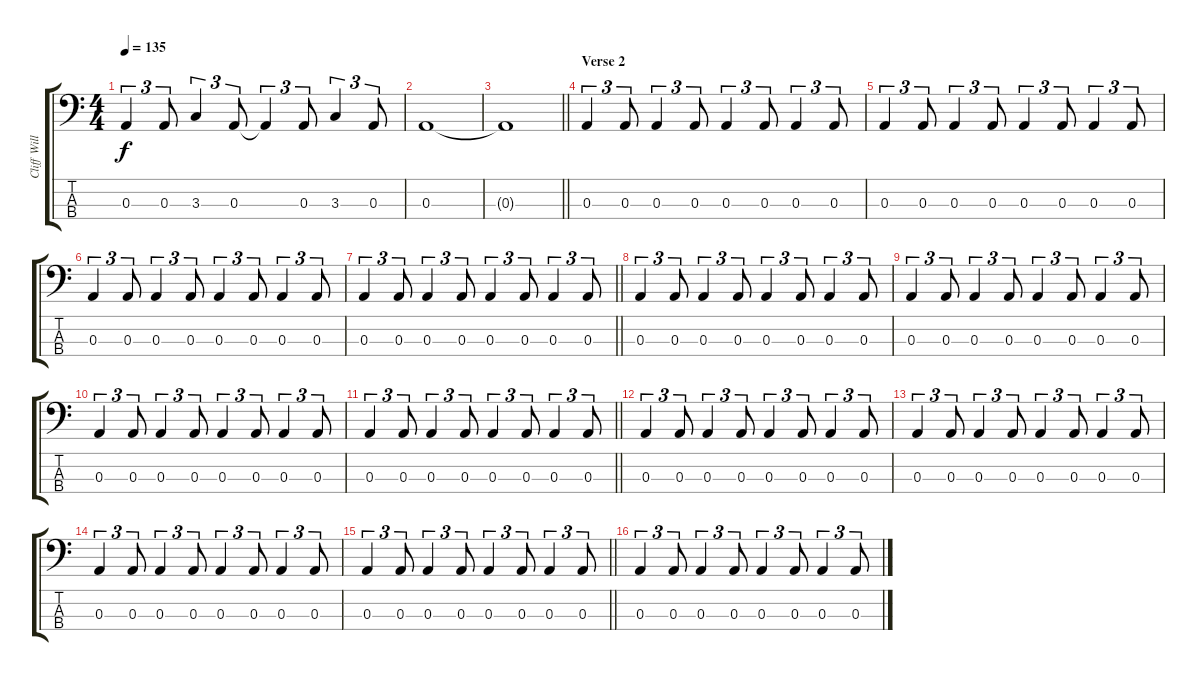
\track ("Cliff Williams" "Cliff Will") {instrument electricbassfinger}
\staff {score tabs}
\tuning (G2 D2 A1 E1) {hide}
\ts (4 4)
\tempo 135
\clef f4
\ks c
0.3{t}.4{tu (3 2) dy f} 0.3.8{tu (3 2)} 3.3.4{tu (3 2)} 0.3.8{tu (3 2)} 0.3{t}.4{tu (3 2)} 0.3.8{tu (3 2)} 3.3.4{tu (3 2)} 0.3.8{tu (3 2)} |
0.3.1 |
\barLineRight lightlight
0.3{t}.1 |
\section ("" "Verse 2")
0.3.4{tu (3 2)} 0.3.8{tu (3 2)} 0.3.4{tu (3 2)} 0.3.8{tu (3 2)} 0.3.4{tu (3 2)} 0.3.8{tu (3 2)} 0.3.4{tu (3 2)} 0.3.8{tu (3 2)} |
0.3.4{tu (3 2)} 0.3.8{tu (3 2)} 0.3.4{tu (3 2)} 0.3.8{tu (3 2)} 0.3.4{tu (3 2)} 0.3.8{tu (3 2)} 0.3.4{tu (3 2)} 0.3.8{tu (3 2)} |
0.3.4{tu (3 2)} 0.3.8{tu (3 2)} 0.3.4{tu (3 2)} 0.3.8{tu (3 2)} 0.3.4{tu (3 2)} 0.3.8{tu (3 2)} 0.3.4{tu (3 2)} 0.3.8{tu (3 2)} |
\barLineRight lightlight
0.3.4{tu (3 2)} 0.3.8{tu (3 2)} 0.3.4{tu (3 2)} 0.3.8{tu (3 2)} 0.3.4{tu (3 2)} 0.3.8{tu (3 2)} 0.3.4{tu (3 2)} 0.3.8{tu (3 2)} |
0.3.4{tu (3 2)} 0.3.8{tu (3 2)} 0.3.4{tu (3 2)} 0.3.8{tu (3 2)} 0.3.4{tu (3 2)} 0.3.8{tu (3 2)} 0.3.4{tu (3 2)} 0.3.8{tu (3 2)} |
0.3.4{tu (3 2)} 0.3.8{tu (3 2)} 0.3.4{tu (3 2)} 0.3.8{tu (3 2)} 0.3.4{tu (3 2)} 0.3.8{tu (3 2)} 0.3.4{tu (3 2)} 0.3.8{tu (3 2)} |
0.3.4{tu (3 2)} 0.3.8{tu (3 2)} 0.3.4{tu (3 2)} 0.3.8{tu (3 2)} 0.3.4{tu (3 2)} 0.3.8{tu (3 2)} 0.3.4{tu (3 2)} 0.3.8{tu (3 2)} |
\barLineRight lightlight
0.3.4{tu (3 2)} 0.3.8{tu (3 2)} 0.3.4{tu (3 2)} 0.3.8{tu (3 2)} 0.3.4{tu (3 2)} 0.3.8{tu (3 2)} 0.3.4{tu (3 2)} 0.3.8{tu (3 2)} |
0.3.4{tu (3 2)} 0.3.8{tu (3 2)} 0.3.4{tu (3 2)} 0.3.8{tu (3 2)} 0.3.4{tu (3 2)} 0.3.8{tu (3 2)} 0.3.4{tu (3 2)} 0.3.8{tu (3 2)} |
0.3.4{tu (3 2)} 0.3.8{tu (3 2)} 0.3.4{tu (3 2)} 0.3.8{tu (3 2)} 0.3.4{tu (3 2)} 0.3.8{tu (3 2)} 0.3.4{tu (3 2)} 0.3.8{tu (3 2)} |
0.3.4{tu (3 2)} 0.3.8{tu (3 2)} 0.3.4{tu (3 2)} 0.3.8{tu (3 2)} 0.3.4{tu (3 2)} 0.3.8{tu (3 2)} 0.3.4{tu (3 2)} 0.3.8{tu (3 2)} |
\barLineRight lightlight
0.3.4{tu (3 2)} 0.3.8{tu (3 2)} 0.3.4{tu (3 2)} 0.3.8{tu (3 2)} 0.3.4{tu (3 2)} 0.3.8{tu (3 2)} 0.3.4{tu (3 2)} 0.3.8{tu (3 2)} |
0.3.4{tu (3 2)} 0.3.8{tu (3 2)} 0.3.4{tu (3 2)} 0.3.8{tu (3 2)} 0.3.4{tu (3 2)} 0.3.8{tu (3 2)} 0.3.4{tu (3 2)} 0.3.8{tu (3 2)}
